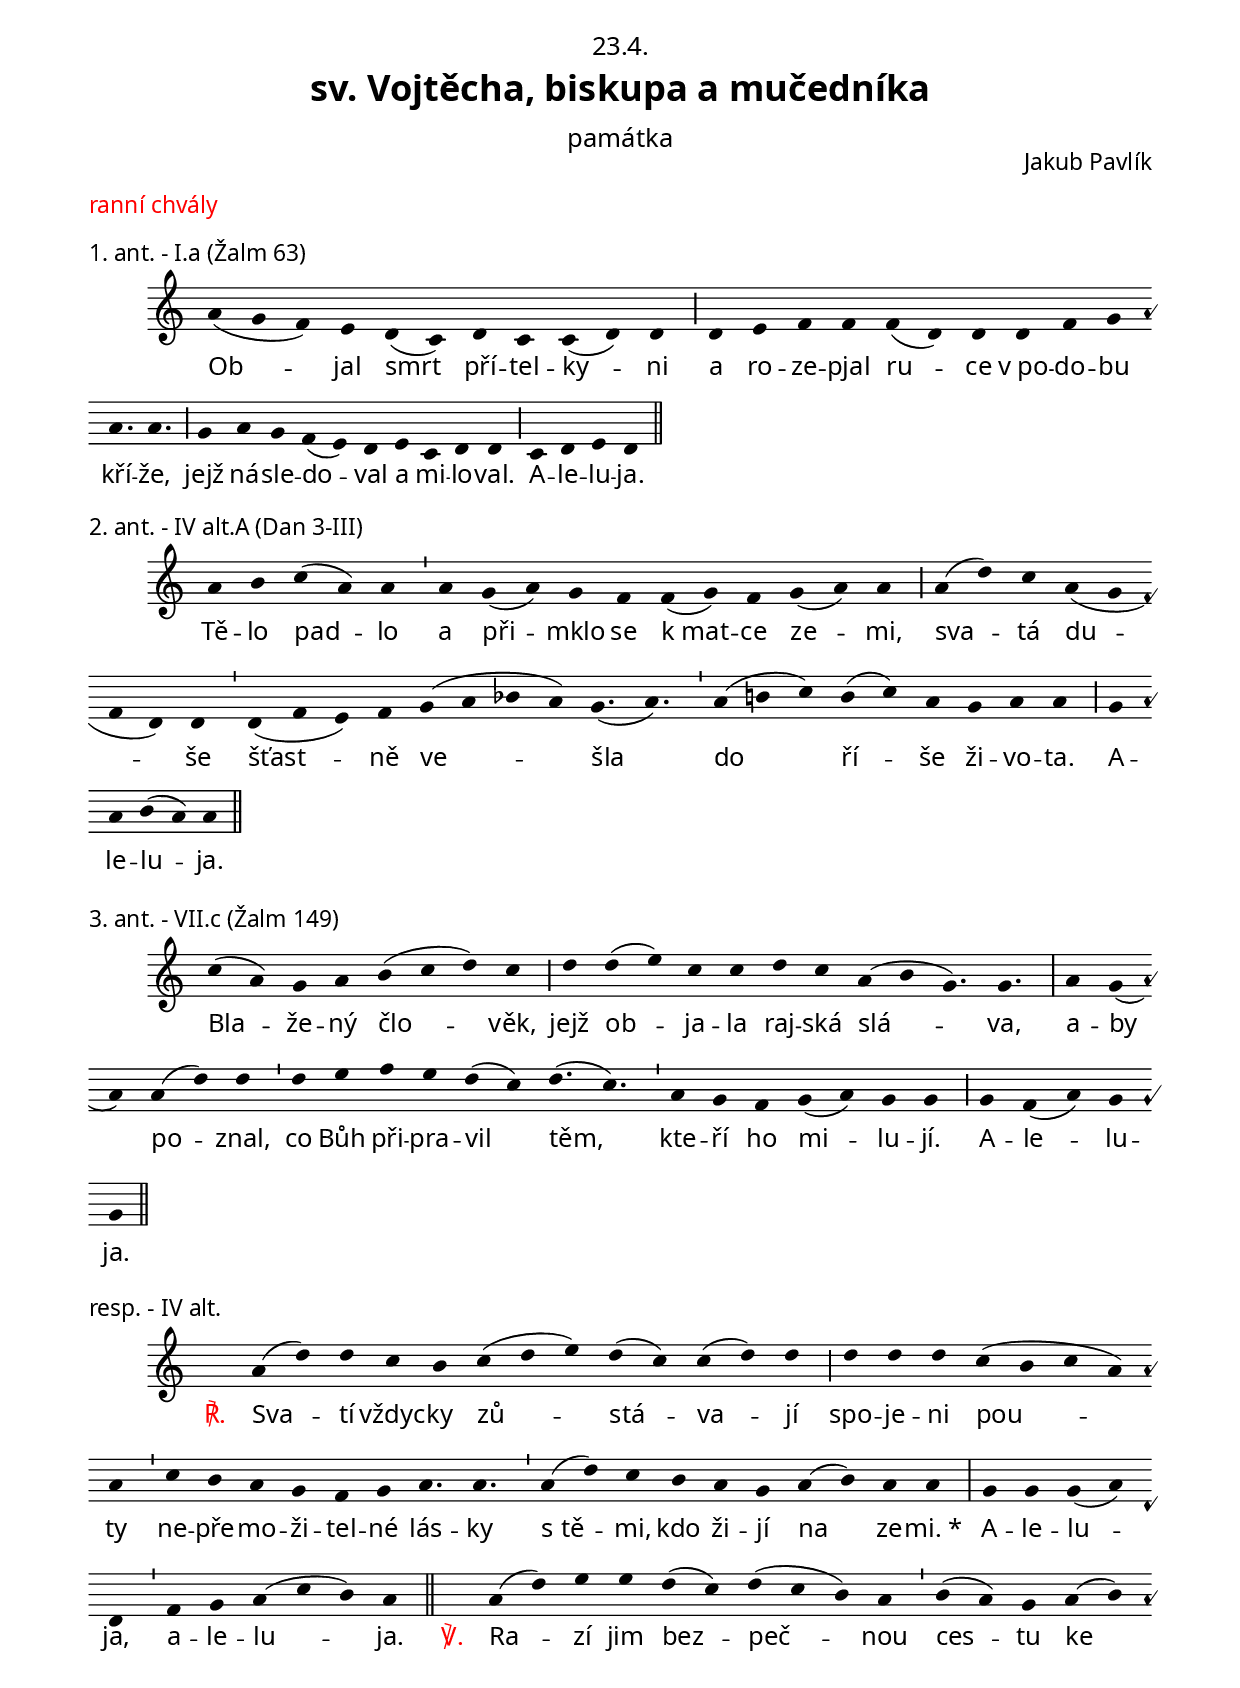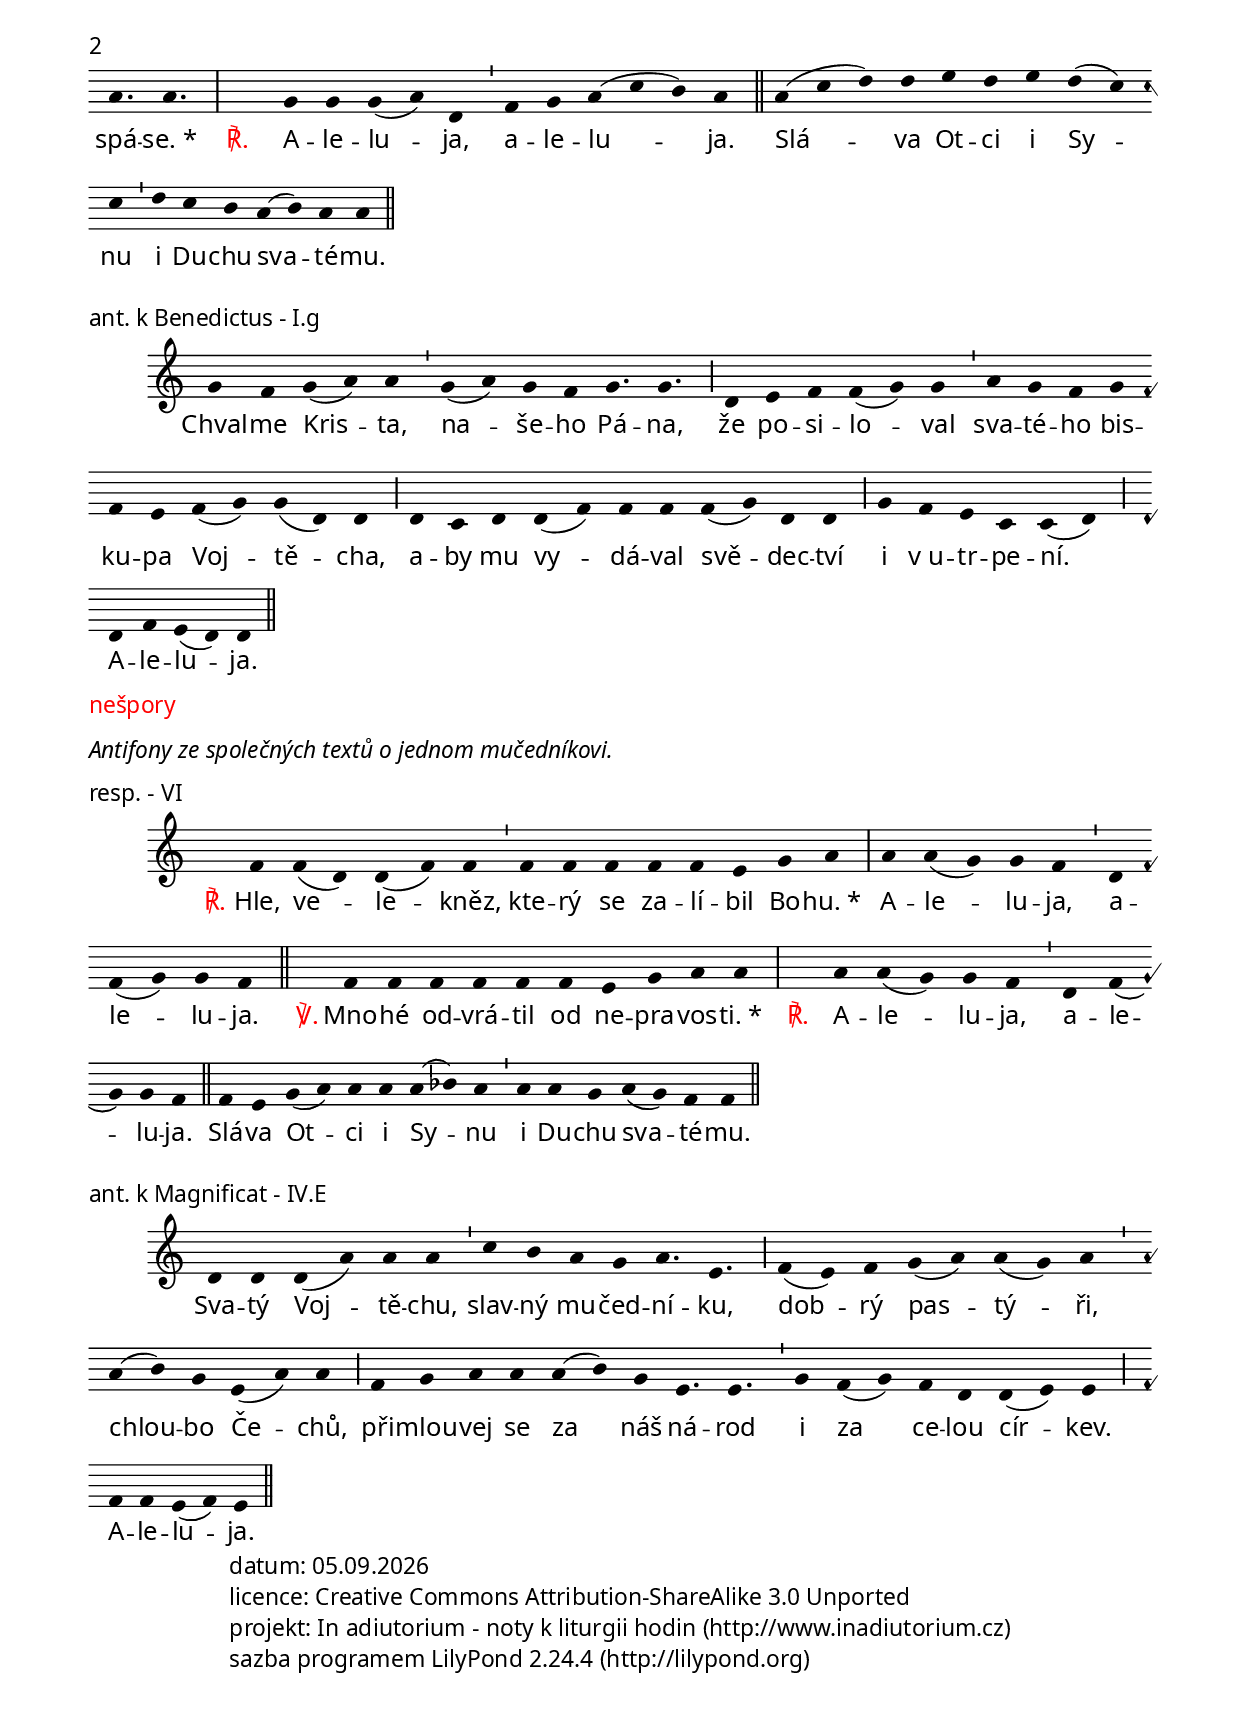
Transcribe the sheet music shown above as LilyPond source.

\version "2.15.39"

\include "../spolecne.ly"
\include "../dilyresponsorii.ly"

\header {
  title = \markup\titleSvatek 
            "sv. Vojtěcha, biskupa a mučedníka" 
            "památka"
            23.4.
  composer = "Jakub Pavlík"
}

\markup {\nadpisHodinka {"ranní chvály"}}

\score {
  \relative c'' {
    \choralniRezim
    a4( g f) e d( c) d c c( d) d \barMaior
    d e f f f( d) d d f g a4. a \barMaior
    g4 a g f( e) d e c d d \barMaior
    c d e d \barFinalis
  }
  \addlyrics {
    Ob -- jal smrt pří -- tel -- ky -- ni
    a ro -- ze -- pjal ru -- ce v_po -- do -- bu kří -- že,
    jejž ná -- sle -- do -- val a mi -- lo -- val.
    A -- le -- lu -- ja.
  }
  \header {
    quid = "1. ant."
    modus = "I"
    differentia = "a" 
    psalmus = "Žalm 63"
    id = ""
    piece = \markup {\sestavTitulek}
  }
}

\score {
  \relative c'' {
    \choralniRezim
    a4 b c( a) a \barMin a g( a) g f f( g) f g( a) a \barMaior
    a( d) c a( g f d) d \barMin d( f e) f g( a bes a) g4.( a) \barMin
    a4( b! c) b( c) a g a a \barMaior
    g a b( a) a \barFinalis
  }
  \addlyrics {
    Tě -- lo pad -- lo a při -- mklo se k_mat -- ce ze -- mi,
    sva -- tá du -- še šťast -- ně ve -- šla 
    do ří -- še ži -- vo -- ta.
    A -- le -- lu -- ja.
  }
  \header {
    quid = "2. ant."
    modus = "IV alt"
    differentia = "A" 
    psalmus = "Dan 3-III"
    id = ""
    piece = \markup {\sestavTitulek}
  }
}

\score {
  \relative c'' {
    \choralniRezim
    c4( a) g a b( c d) c \barMaior
    d d( e) c c d c a( b g4.) g \barMax
    a4 g( a) a( d) d \barMin
    d e f e d( c) d4.( c) \barMin a4 g f g( a) g g \barMaior
    g f( a) g g \barFinalis
  }
  \addlyrics {
    Bla -- že -- ný člo -- věk, 
    jejž ob -- ja -- la raj -- ská slá -- va,
    a -- by po -- znal,
    % potreboval jsem slabiku, zamenil jsem "kdo" za "kteri":
    co Bůh při -- pra -- vil těm, kte -- ří ho mi -- lu -- jí.
    A -- le -- lu -- ja.
  }
  \header {
    quid = "3. ant."
    modus = "VII"
    differentia = "c" 
    psalmus = "Žalm 149"
    id = ""
    piece = \markup {\sestavTitulek}
  }
}

% Responsorium je alelujaticke, ale protoze jeho verse
% jsou nelidsky dlouhe, nesahl jsem po klasickem
% vzorci modu VI - myslim, ze tady neni dost
% dobre pouzitelny.

\score {
  \relative c'' {
    \choralniRezim
    
    % R
    \neviditelna a
    a4( d) d c b c( d e) d( c) c( d) d \barMaior
    d d d c( b c a) a \barMin c b a g f g a4. a \barMin
    a4( d) c b a g a( b) a a \barMax
    
    g4 g g( a) d, \barMin f g a( c b) a \barFinalis
    % V
    \neviditelna a
    a4( d) e e d( c) d( c b) a \barMin b( a) g a( b) a4. a \barMax
    % R
    \neviditelna a
    g4 g g( a) d, \barMin f g a( c b) a \barFinalis
    % Slava
    a4( c d) d e d e d( c) c \barMin d c b a( b) a a \barFinalis
  }
  \addlyrics {
    \Response Sva -- tí vždyc -- ky zů -- stá -- va -- jí
    spo -- je -- ni pou -- ty ne -- pře -- mo -- ži -- tel -- né lás -- ky
    s_tě -- mi, kdo ži -- jí na ze -- mi._*
    \textRespAleluja
    \Verse Ra -- zí jim bez -- peč -- nou ces -- tu ke spá -- se._*
    \Response \textRespAleluja
    \textRespDoxologie
  }
  \header {
    quid = "resp."
    modus = "IV alt."
    id = ""
    piece = \markup {\sestavTitulekResp}
  }
}

\score {
  \relative c'' {
    \choralniRezim
    g4 f g( a) a \barMin g( a) g f g4. g \barMaior
    d4 e f f( g) g \barMin a g f g f e f( g) g( d) d \barMaior
    d c d d( f) f f f( g) d d \barMaior g f e c c( d) \barMaior
    d f e( d) d \barFinalis
  }
  \addlyrics {
    Chval -- me Kris -- ta, na -- še -- ho Pá -- na,
    že po -- si -- lo -- val sva -- té -- ho bis -- ku -- pa Voj -- tě -- cha,
    a -- by mu vy -- dá -- val svě -- dec -- tví i v_u -- tr -- pe -- ní.
    A -- le -- lu -- ja.
  }
  \header {
    quid = "ant. k Benedictus"
    modus = "I"
    differentia = "g" 
    psalmus = ""
    id = ""
    piece = \markup {\sestavTitulekBezZalmu}
  }
}

\markup {\nadpisHodinka {"nešpory"}}

\markup\italic{Antifony ze společných textů o jednom mučedníkovi.}

\score {
  \relative c' {
    \choralniRezim
    
    % R
    \neviditelna f
    f4 f( d) d( f) f \barMin f f f f f e g a \barMax
    \respVIalelujaResponsum \barFinalis
    % V
    \neviditelna f
    f4 f f f f f e g a a \barMax
    % R
    \neviditelna a
    \respVIalelujaResponsum \barFinalis
    % Slava
    \respVIalelujaDoxologie \barFinalis
  }
  \addlyrics {
    \Response Hle, ve -- le -- kněz, kte -- rý se za -- lí -- bil Bo -- hu._* 
    \textRespAleluja
    \Verse Mno -- hé od -- vrá -- til od ne -- pra -- vos -- ti._*
    \Response \textRespAleluja
    \textRespDoxologie
  }
  \header {
    quid = "resp."
    modus = "VI"
    id = ""
    piece = \markup {\sestavTitulekResp}
  }
} 

\score {
  \relative c' {
    \choralniRezim
    d4 d d( a') a a \barMin c b a g a4. e \barMaior
    f4( e) f g( a) a( g) a \barMin a( b) g e( a) a \barMaior
    f4 g a a a( b) g e4. e \barMin
    g4 f( g) f d d( e) e \barMaior
    f f e( f) e \barFinalis
  }
  \addlyrics {
    Sva -- tý Voj -- tě -- chu, slav -- ný mu -- čed -- ní -- ku,
    dob -- rý pas -- tý -- ři, chlou -- bo Če -- chů,
    při -- mlou -- vej se za náš ná -- rod
    i za ce -- lou cír -- kev.
    A -- le -- lu -- ja.
  }
  \header {
    quid = "ant. k Magnificat"
    modus = "IV"
    differentia = "E" 
    psalmus = ""
    id = ""
    piece = \markup {\sestavTitulekBezZalmu}
  }
}